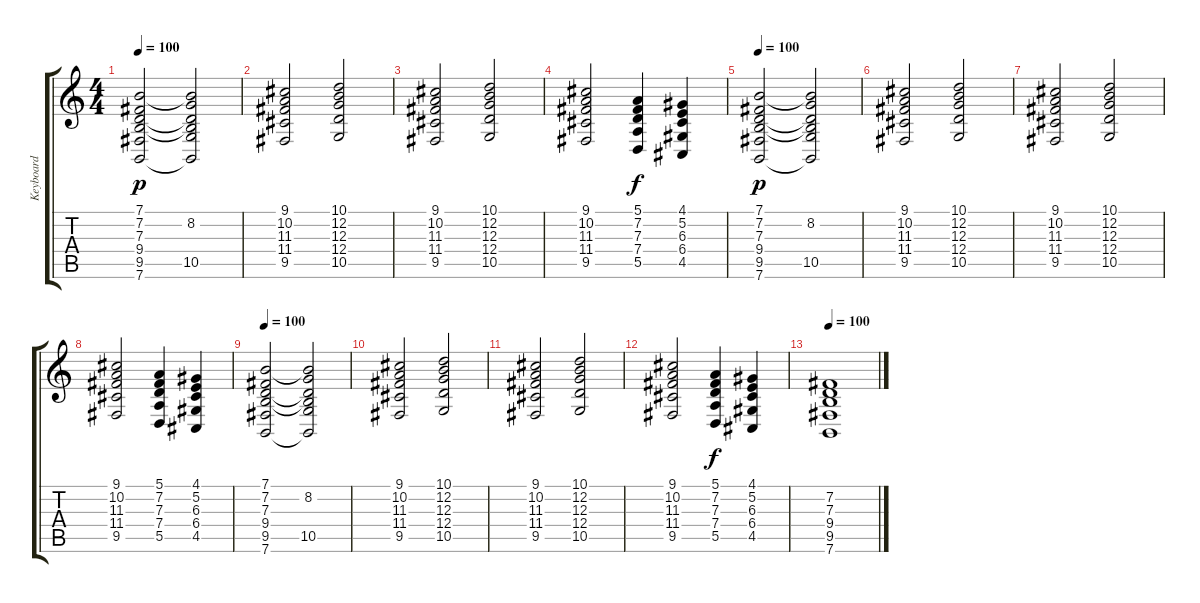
\track ("Keyboard" "Keyboard") {instrument choiraahs}
\staff {score tabs}
\tuning (E4 B3 G3 D3 A2 E2) {hide}
\ts (4 4)
\tempo 100
\clef g2
\ks c
(7.1 7.2 7.3 9.4 9.5 7.6).2{dy p} (7.1{t} 8.2 7.3{t} 9.4{t} 10.5 7.6{t}).2 |
(9.1 10.2 11.3 11.4 9.5).2 (10.1 12.2 12.3 12.4 10.5).2 |
(9.1 10.2 11.3 11.4 9.5).2 (10.1 12.2 12.3 12.4 10.5).2 |
(9.1 10.2 11.3 11.4 9.5).2 (5.1 7.2 7.3 7.4 5.5).4{dy f} (4.1 5.2 6.3 6.4 4.5).4 |
\tempo 100
(7.1 7.2 7.3 9.4 9.5 7.6).2{dy p} (7.1{t} 8.2 7.3{t} 9.4{t} 10.5 7.6{t}).2 |
(9.1 10.2 11.3 11.4 9.5).2 (10.1 12.2 12.3 12.4 10.5).2 |
(9.1 10.2 11.3 11.4 9.5).2 (10.1 12.2 12.3 12.4 10.5).2 |
(9.1 10.2 11.3 11.4 9.5).2 (5.1 7.2 7.3 7.4 5.5).4 (4.1 5.2 6.3 6.4 4.5).4 |
\tempo 100
(7.1 7.2 7.3 9.4 9.5 7.6).2 (7.1{t} 8.2 7.3{t} 9.4{t} 10.5 7.6{t}).2 |
(9.1 10.2 11.3 11.4 9.5).2 (10.1 12.2 12.3 12.4 10.5).2 |
(9.1 10.2 11.3 11.4 9.5).2 (10.1 12.2 12.3 12.4 10.5).2 |
(9.1 10.2 11.3 11.4 9.5).2 (5.1 7.2 7.3 7.4 5.5).4{dy f} (4.1 5.2 6.3 6.4 4.5).4 |
\tempo 100
(7.2 7.3 9.4 9.5 7.6).1
